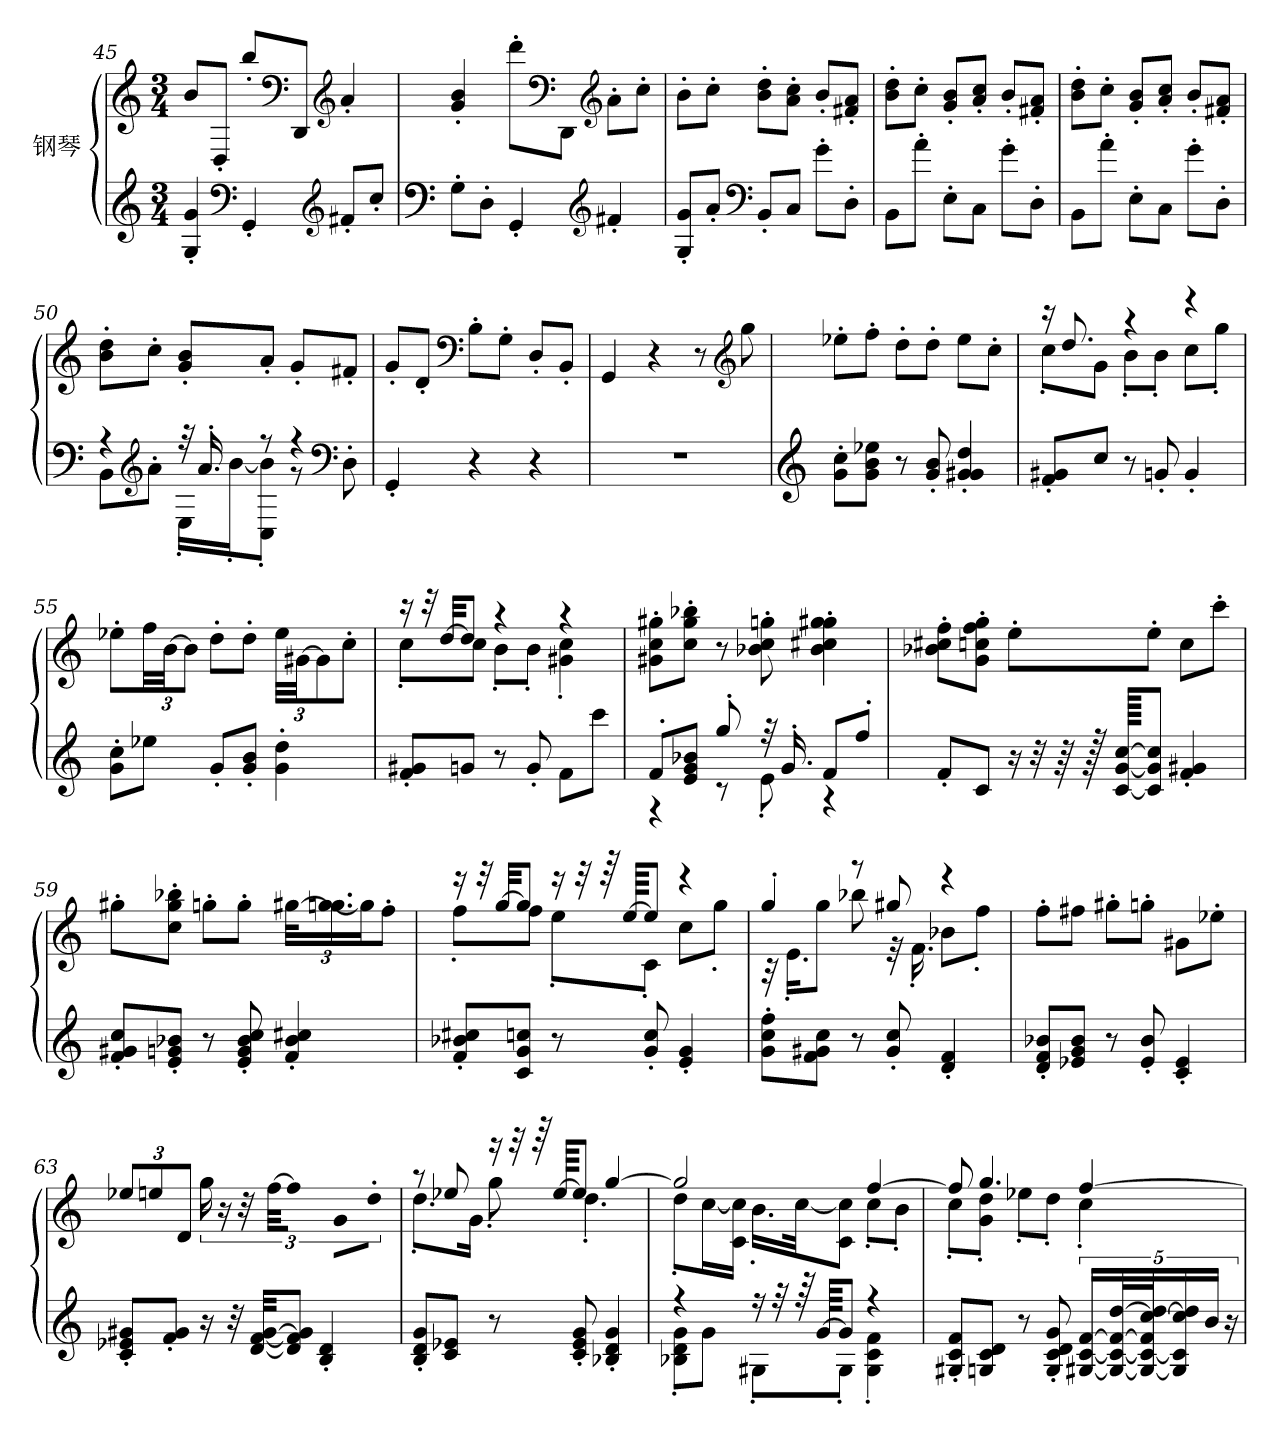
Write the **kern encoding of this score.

**kern	**kern
*part1	*part1
*staff2	*staff1
*I"钢琴	*
!!LO:LB:g=z
*clefG2	*clefG2
*k[]	*k[]
*M3/4	*M3/4
=45	=45
4G/' 4g/'	8b/L
.	8D'/J
*clefF4	*
4GG'/	8bb'/L
*	*clefF4
.	8DD/J
*clefG2	*clefG2
8f#X'/L	4a'/
8cc'/J	.
=46	=46
*clefF4	*
8G'\L	4g/' 4b/'
8D'\J	.
4GG'/	8ddd'\L
*	*clefF4
.	8DD\J
*clefG2	*clefG2
4f#X'/	8a'\L
.	8cc'\J
=47	=47
8G/' 8g/'L	8b'\L
8a'/J	8cc'\J
*clefF4	*
8BB'/L	8b\' 8dd\'L
8C/J	8a\' 8cc\'J
8g'\L	8b'/L
8D'\J	8f#X/' 8a/'J
=48	=48
8BB\L	8b\' 8dd\'L
8a'\J	8cc'\J
8E'\L	8g/' 8b/'L
8C\J	8a/' 8cc/'J
8g'\L	8b'/L
8D'\J	8f#X/' 8a/'J
!!LO:PB:g=z
=49	=49
8BB\L	8b\' 8dd\'L
8a'\J	8cc'\J
8E'\L	8g/' 8b/'L
8C\J	8a/' 8cc/'J
8g'\L	8b'/L
8D'\J	8f#X/' 8a/'J
=50	=50
*^	*
4r	8BB\L	8b\' 8dd\'L
*clefG2	*	*
.	8a'\J	8cc'\J
32r	16E'\LL	8g/' 8b/'L
16.a'/	.	.
.	[16b'\J	.
8r	8C\' 8b\]'J	8a'/J
4r	8r	8g'/L
*clefF4	*	*
.	8D'\	8f#X'/J
*v	*v	*
=51	=51
4GG'/	8g'/L
.	8d'/J
*	*clefF4
4r	8B'\L
.	8G'\J
4r	8D'/L
.	8BB'/J
=52	=52
2.r	4GG/
.	4r
.	8r
*	*clefG2
.	8gg\
=53	=53
*clefG2	*
8g\' 8cc\'L	8ee-X'\L
8g\ 8b\ 8ee-X\J	8ff'\J
8r	8dd'\L
8g/' 8b/'	8dd'\J
4g/' 4g#X/' 4dd/'	8ee-\L
.	8cc'\J
!!LO:LB:g=z
=54	=54
*	*^
8f/' 8g#X/'L	16r	8cc'\L
.	8.dd/	.
8cc/J	.	8g\J
8r	4r	8b'\L
8gn'/	.	8b'\J
4g'/	4r	8cc\L
.	.	8gg'\J
*	*v	*v
=55	=55
8g\' 8cc\'L	8ee-X'\L
*	*Xbrackettup
8ee-X\J	48ff\LL
.	[48b\JJ
.	12b\J]
8g'/L	8dd'\L
8g/' 8b/'J	8dd'\J
4g\' 4dd\'	48ee-\LLL
.	[48g#X\JJ
.	12g#\]
.	8cc'\J
=56	=56
*	*^
8f/' 8g#X/'L	16r	8cc'\L
.	32r	.
.	[32dd/KKL	.
8gn/J	8dd/J]	8cc\J
8r	4r	8b'\L
8g'/	.	8b'\J
8f\L	4r	4g#X\' 4cc\'
8ccc\J	.	.
*	*v	*v
=57	=57
*^	*
8f'/L	4r	8g#X\' 8cc\' 8gg#X\'L
8e/ 8g/ 8b-X/J	.	8cc\' 8gg#\' 8bb-X\'J
8gg'/	8r	8r
32r	8e'\	8b-X\' 8cc\' 8ggn\'
16.g'/	.	.
8f/L	4r	4b-\' 4cc#X\' 4gg\' 4gg#X\'
8ff'/J	.	.
*v	*v	*
!!LO:LB:g=z
=58	=58
8f'/L	8b-X\' 8cc#X\' 8ff\'L
8c/J	8g\' 8ccn\' 8ff\' 8gg\'J
16r	8ee'\L
32r	.
64r	.
128r	.
[128c/ [128g/ [128cc/KKKKL	.
8c/] 8g/] 8cc/]J	8ee'\J
4f/' 4g#X/'	8cc\L
.	8ccc'\J
=59	=59
8f/' 8g#X/' 8cc/'L	8gg#X'\L
8e/' 8gn/' 8b-X/'J	8cc\' 8gg#\' 8bb-X\'J
8r	8ggn'\L
8e/' 8g/' 8b-/' 8cc/'	8gg'\J
4f/' 4b-/' 4cc#X/'	[48gg#X\KLL
.	[24.ggn\ 24.gg#\]
.	24gg\J]
.	8ff'\J
=60	=60
*	*^
8f/' 8b-X/' 8cc#X/'L	16r	8ff'\L
.	32r	.
.	[32gg/KKL	.
8c/ 8g/ 8ccn/J	8gg/J]	8ff\J
8r	16r	8ee'\L
.	32r	.
.	64r	.
.	[64ee/KKKL	.
8g/' 8cc/'	8ee/J]	8c'\J
4e/' 4g/'	4r	8cc\L
.	.	8gg'\J
!!LO:LB:g=z	!!
=61	=61	=61
8g\' 8cc\' 8ff\'L	4gg'/	32r
.	.	16.e'\KL
8f\ 8g#X\ 8cc\J	.	8gg\J
8r	8r	8bb-X\
8g#/' 8cc/'	8gg#X/	32r
.	.	16.f'\
4d/' 4f/'	4r	8b-X\L
.	.	8ff'\J
*	*v	*v
=62	=62
8d/' 8f/' 8b-X/'L	8ff'\L
8e-X/ 8g/ 8b-/J	8ff#X\J
8r	8gg#X'\L
8e-/' 8b-/'	8ggn'\J
4c/' 4e-/'	8g#X\L
.	8ee-X'\J
=63	=63
8c/' 8e-X/' 8g#X/'L	12ee-X/L
.	12een/
8f/' 8g#/'J	.
.	12d/J
*	*brackettup
16r	24gg\
.	24r
32r	.
.	48r
[32d/ [32f/ [32g#/KKL	.
.	[48ff\KKL
8d/] 8f/] 8g#/]J	8ff\J]
4B/' 4d/'	8g\L
.	8dd'\J
!!LO:LB:g=z
=64	=64
*	*^
8B/' 8d/' 8g/'L	8r	8.dd'\L
8c/ 8e-X/J	8ee-X/	.
.	.	16g\Jk
8r	16r	8gg'\
.	32r	.
.	64r	.
.	[64ee-/KKKL	.
8c/' 8e-/' 8g/'	8ee-/J]	4.dd'\
4B-X/' 4d/' 4g/'	[4gg/	.
=65	=65	=65
*^	*	*
4r	8B-X\' 8d\' 8g\'L	2gg/]	8dd'\L
.	8g\J	.	[16cc\L
.	.	.	16c\ 16cc\]JJ
16r	8G#X'\L	.	16.b'\LL
32r	.	.	.
64r	.	.	[32cc\JK
[64g/KKKL	.	.	.
8g/J]	8G#'\J	.	8c\ 8cc\]J
4r	4G#\' 4c\' 4f\'	[4ff/	8cc'\L
.	.	.	8b'\J
*v	*v	*	*
=66	=66	=66
8G#X/' 8c/' 8f/'L	8ff/]	8cc'\L
8Gn/ 8c/ 8d/J	4.gg/	8g\' 8dd\'J
8r	.	8ee-X'\L
8G/' 8c/' 8d/' 8g/'	.	8dd'\J
[20G#X/ [20c/ [20f/LL	[4ff/	4cc'\
40G#/_ 40c/_ 40f/_ [40dd/L	.	.
40G#/_ 40c/_ 40f/] [40cc/ 40dd/_J	.	.
20G#/] 20c/] 20cc/] 20dd/]	.	.
20b/JJ	.	.
20r	.	.
*	*v	*v
=	=
*-	*-
